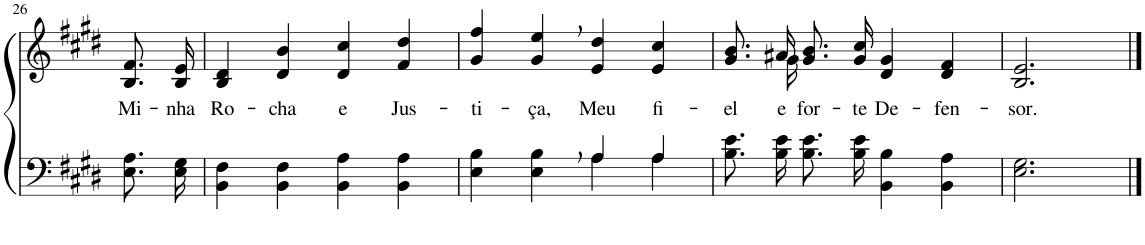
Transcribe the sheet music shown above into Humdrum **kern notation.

**kern	**kern	**text
*part2	*part1	*part1
*staff2	*staff1	*staff1
*I"Parte III e IV	*I"Parte I e II	*
!!LO:PB:g=z
*clefF4	*clefG2	*
*Trd1c2	*Trd1c2	*
*k[f#c#g#d#]	*k[f#c#g#d#]	*
*M4/4	*M4/4	*
=26	=26	=26
!	!	!LO:LY:b
8.E\ 8.A\L	8.B/ 8.f#/L	Mi-
!	!	!LO:LY:b
16E\ 16G#\Jk	16B/ 16e/Jk	-nha
=27	=27	=27
!	!	!LO:LY:b
4BB\ 4F#\	4B/ 4d#/	Ro-
!	!	!LO:LY:b
4BB\ 4F#\	4d#/ 4b/	-cha
!	!	!LO:LY:b
4BB\ 4A\	4d#/ 4cc#/	e
!	!	!LO:LY:b
4BB\ 4A\	4f#/ 4dd#/	Jus-
=28	=28	=28
*^	*	*
!	!	!	!LO:LY:b
2ryy	4E\ 4B\	4g#/ 4ff#/	-ti-
!	!	!	!LO:LY:b
.	4E\ 4B\	4g#/, 4ee/,	-ça,
!	!	!	!LO:LY:b
4A/	4A\	4e/ 4dd#/	Meu
!	!	!	!LO:LY:b
4A/	4A\	4e/ 4cc#/	fi-
=29	=29	=29	=29
!	!	!	!LO:LY:b
*v	*v	*^	*
8.B\ 8.e\L	8.g#/ 8.b/L	8.ryy	-el
!	!	!	!LO:LY:b
16B\ 16e\Jk	16a#X/Jk	16g#\	-e
!	!	!	!LO:LY:b
8.B\ 8.e\L	8.g#/ 8.b/L	2.ryy	for-
!	!	!	!LO:LY:b
16B\ 16e\Jk	16g#/ 16cc#/Jk	.	-te
!	!	!	!LO:LY:b
4BB\ 4B\	4d#/ 4g#/	.	De-
!	!	!	!LO:LY:b
4BB\ 4A\	4d#/ 4f#/	.	-fen-
*	*v	*v	*
=30	=30	=30
!	!	!LO:LY:b
2.E\ 2.G#\	2.B/ 2.e/	-sor.
==	==	==
*-	*-	*-
